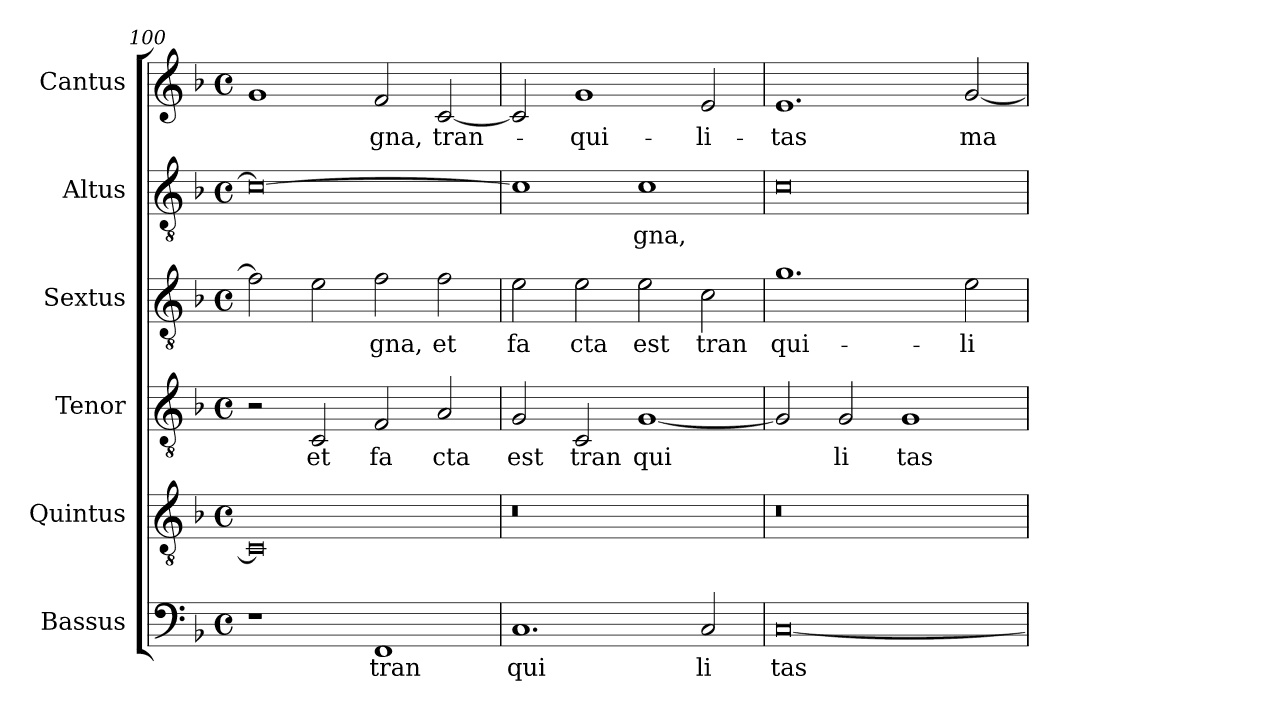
**kern	**text	**kern	**kern	**text	**kern	**text	**kern	**text	**kern	**text
*part6	*part6	*part5	*part4	*part4	*part3	*part3	*part2	*part2	*part1	*part1
*staff6	*staff6	*staff5	*staff4	*staff4	*staff3	*staff3	*staff2	*staff2	*staff1	*staff1
*I"Bassus	*	*I"Quintus	*I"Tenor	*	*I"Sextus	*	*I"Altus	*	*I"Cantus	*
*clefF4	*	*clefGv2	*clefGv2	*	*clefGv2	*	*clefGv2	*	*clefG2	*
*k[b-]	*	*k[b-]	*k[b-]	*	*k[b-]	*	*k[b-]	*	*k[b-]	*
*F:	*	*F:	*F:	*	*F:	*	*F:	*	*F:	*
*M4/4	*	*M4/4	*M4/4	*	*M4/4	*	*M4/4	*	*M4/4	*
*met(c)	*	*met(c)	*met(c)	*	*met(c)	*	*met(c)	*	*met(c)	*
=100	=100	=100	=100	=100	=100	=100	=100	=100	=100	=100
1r	.	0C]	2r	.	2f\]	.	0c_>	.	1g	.
!	!	!	!	!LO:LY:b:cj	!	!	!	!	!	!
.	.	.	2C/	et	2e\	.	.	.	.	.
!	!LO:LY:b:cj	!	!	!LO:LY:b:cj	!	!LO:LY:b:cj	!	!	!	!LO:LY:b:cj
1FF	tran	.	2F/	fa	2f\	gna,	.	.	2f/	-gna,
!	!	!	!	!LO:LY:b:cj	!	!LO:LY:b:cj	!	!	!	!LO:LY:b
.	.	.	2A/	cta	2f\	et	.	.	[<2c/	tran-
=101	=101	=101	=101	=101	=101	=101	=101	=101	=101	=101
!	!LO:LY:b:cj	!	!	!LO:LY:b:cj	!	!LO:LY:b:cj	!	!	!	!
1.C	qui	0r	2G/	est	2e\	fa	1c]	.	2c/]	.
!	!	!	!	!LO:LY:b:cj	!	!LO:LY:b:cj	!	!	!	!LO:LY:b:cj
.	.	.	2C/	tran	2e\	cta	.	.	1g	-qui-
!	!	!	!	!LO:LY:b:cj	!	!LO:LY:b:cj	!	!LO:LY:b	!	!
.	.	.	[>1G	qui	2e\	est	1c	gna,	.	.
!	!LO:LY:b:cj	!	!	!	!	!LO:LY:b:cj	!	!	!	!LO:LY:b:cj
2C/	li	.	.	.	2c\	tran	.	.	2e/	-li-
!!LO:LB:g=z
=102	=102	=102	=102	=102	=102	=102	=102	=102	=102	=102
!	!LO:LY:b:cj	!	!	!	!	!LO:LY:b:cj	!	!	!	!LO:LY:b:cj
[<0C	tas	0r	2G/]	.	1.g	qui-	0c	.	1.e	-tas
!	!	!	!	!LO:LY:b:cj	!	!	!	!	!	!
.	.	.	2G/	li	.	.	.	.	.	.
!	!	!	!	!LO:LY:b:cj	!	!	!	!	!	!
.	.	.	1G	tas	.	.	.	.	.	.
!	!	!	!	!	!	!LO:LY:b:cj	!	!	!	!LO:LY:b
.	.	.	.	.	2e\	-li-	.	.	[<2g/	ma
=	=	=	=	=	=	=	=	=	=	=
*-	*-	*-	*-	*-	*-	*-	*-	*-	*-	*-
